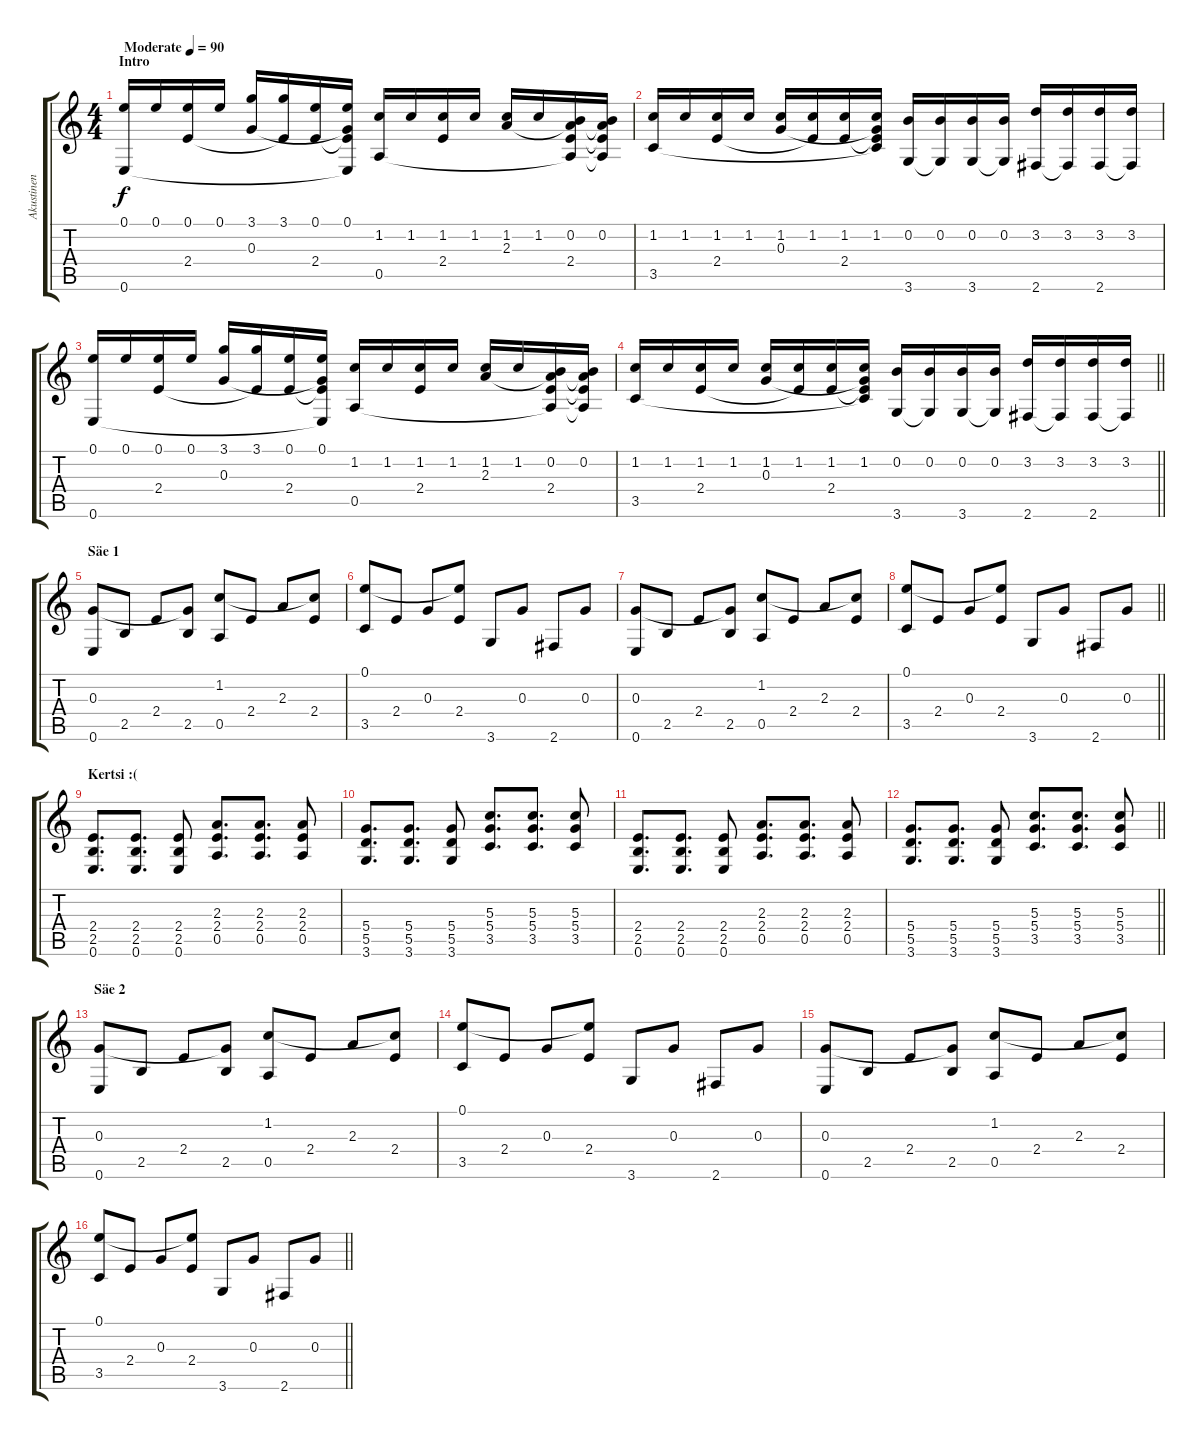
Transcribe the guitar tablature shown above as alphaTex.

\track ("Akustinen" "Akustinen") {instrument acousticguitarsteel}
\staff {score tabs}
\tuning (E4 B3 G3 D3 A2 E2) {hide}
\ts (4 4)
\section ("" "Intro")
\tempo (90 "Moderate")
\clef g2
\ks c
(0.1 0.6).16{dy f instrument acousticguitarsteel} 0.1.16 (0.1 2.4).16 0.1.16 (3.1 0.3).16 (3.1 2.4{t}).16 (0.1 2.4).16 (0.1 0.3{t} 2.4{t} 0.6{t}).16 (1.2 0.5).16 1.2.16 (1.2 2.4).16 1.2.16 (1.2 2.3).16 1.2.16 (0.2 2.3{t} 2.4 0.5{t}).16 (0.2 2.3{t} 2.4{t} 0.5{t}).16 |
(1.2 3.5).16 1.2.16 (1.2 2.4).16 1.2.16 (1.2 0.3).16 (1.2 2.4{t}).16 (1.2 2.4).16 (1.2 0.3{t} 2.4{t} 3.5{t}).16 (0.2 3.6).16 (0.2 3.6{t}).16 (0.2 3.6).16 (0.2 3.6{t}).16 (3.2 2.6).16 (3.2 2.6{t}).16 (3.2 2.6).16 (3.2 2.6{t}).16 |
(0.1 0.6).16 0.1.16 (0.1 2.4).16 0.1.16 (3.1 0.3).16 (3.1 2.4{t}).16 (0.1 2.4).16 (0.1 0.3{t} 2.4{t} 0.6{t}).16 (1.2 0.5).16 1.2.16 (1.2 2.4).16 1.2.16 (1.2 2.3).16 1.2.16 (0.2 2.3{t} 2.4 0.5{t}).16 (0.2 2.3{t} 2.4{t} 0.5{t}).16 |
\barLineRight lightlight
(1.2 3.5).16 1.2.16 (1.2 2.4).16 1.2.16 (1.2 0.3).16 (1.2 2.4{t}).16 (1.2 2.4).16 (1.2 0.3{t} 2.4{t} 3.5{t}).16 (0.2 3.6).16 (0.2 3.6{t}).16 (0.2 3.6).16 (0.2 3.6{t}).16 (3.2 2.6).16 (3.2 2.6{t}).16 (3.2 2.6).16 (3.2 2.6{t}).16 |
\section ("" "Säe 1")
(0.3 0.6).8 2.5.8 2.4.8 (0.3{t} 2.5).8 (1.2 0.5).8 2.4.8 2.3.8 (1.2{t} 2.4).8 |
(0.1 3.5).8 2.4.8 0.3.8 (0.1{t} 2.4).8 3.6.8 0.3.8 2.6.8 0.3.8 |
(0.3 0.6).8 2.5.8 2.4.8 (0.3{t} 2.5).8 (1.2 0.5).8 2.4.8 2.3.8 (1.2{t} 2.4).8 |
\barLineRight lightlight
(0.1 3.5).8 2.4.8 0.3.8 (0.1{t} 2.4).8 3.6.8 0.3.8 2.6.8 0.3.8 |
\section ("" "Kertsi :(")
(2.4 2.5 0.6).8{d} (2.4 2.5 0.6).8{d} (2.4 2.5 0.6).8 (2.3 2.4 0.5).8{d} (2.3 2.4 0.5).8{d} (2.3 2.4 0.5).8 |
(5.4 5.5 3.6).8{d} (5.4 5.5 3.6).8{d} (5.4 5.5 3.6).8 (5.3 5.4 3.5).8{d} (5.3 5.4 3.5).8{d} (5.3 5.4 3.5).8 |
(2.4 2.5 0.6).8{d} (2.4 2.5 0.6).8{d} (2.4 2.5 0.6).8 (2.3 2.4 0.5).8{d} (2.3 2.4 0.5).8{d} (2.3 2.4 0.5).8 |
\barLineRight lightlight
(5.4 5.5 3.6).8{d} (5.4 5.5 3.6).8{d} (5.4 5.5 3.6).8 (5.3 5.4 3.5).8{d} (5.3 5.4 3.5).8{d} (5.3 5.4 3.5).8 |
\section ("" "Säe 2")
(0.3 0.6).8 2.5.8 2.4.8 (0.3{t} 2.5).8 (1.2 0.5).8 2.4.8 2.3.8 (1.2{t} 2.4).8 |
(0.1 3.5).8 2.4.8 0.3.8 (0.1{t} 2.4).8 3.6.8 0.3.8 2.6.8 0.3.8 |
(0.3 0.6).8 2.5.8 2.4.8 (0.3{t} 2.5).8 (1.2 0.5).8 2.4.8 2.3.8 (1.2{t} 2.4).8 |
\barLineRight lightlight
(0.1 3.5).8 2.4.8 0.3.8 (0.1{t} 2.4).8 3.6.8 0.3.8 2.6.8 0.3.8
